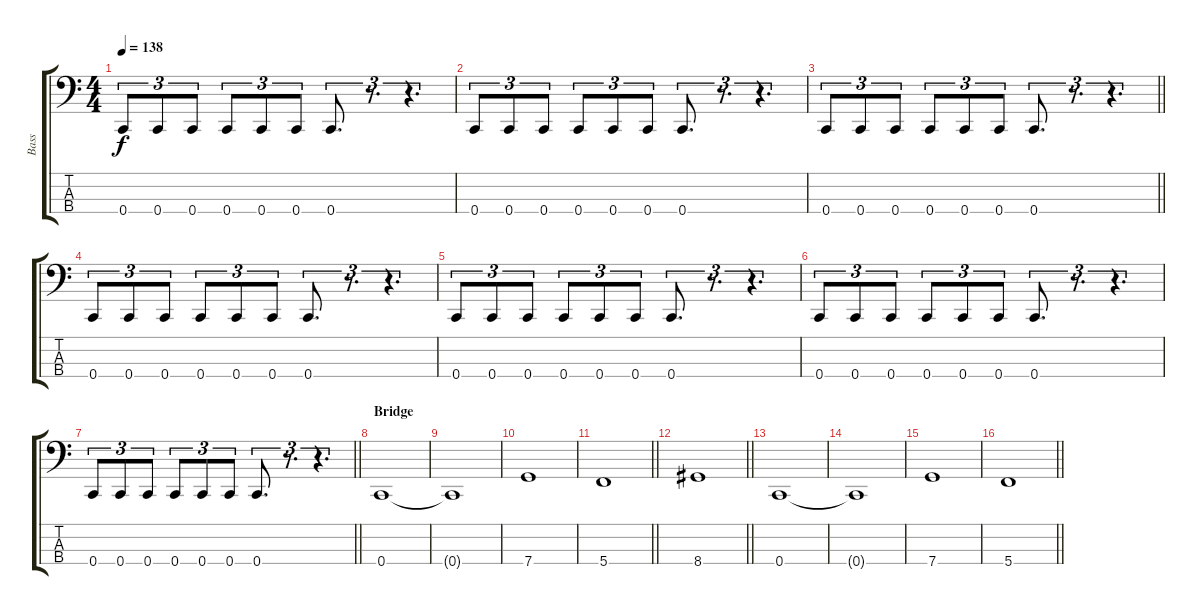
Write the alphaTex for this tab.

\track ("Bass" "Bass") {instrument electricbassfinger}
\staff {score tabs}
\tuning (F2 C2 G1 C1) {hide}
\ts (4 4)
\tempo 138
\clef f4
\ks c
0.4.8{tu (3 2) dy f} 0.4.8{tu (3 2)} 0.4.8{tu (3 2)} 0.4.8{tu (3 2)} 0.4.8{tu (3 2)} 0.4.8{tu (3 2)} 0.4.8{d tu (3 2)} r.8{d tu (3 2)} r.4{d tu (3 2)} |
0.4.8{tu (3 2)} 0.4.8{tu (3 2)} 0.4.8{tu (3 2)} 0.4.8{tu (3 2)} 0.4.8{tu (3 2)} 0.4.8{tu (3 2)} 0.4.8{d tu (3 2)} r.8{d tu (3 2)} r.4{d tu (3 2)} |
\barLineRight lightlight
0.4.8{tu (3 2)} 0.4.8{tu (3 2)} 0.4.8{tu (3 2)} 0.4.8{tu (3 2)} 0.4.8{tu (3 2)} 0.4.8{tu (3 2)} 0.4.8{d tu (3 2)} r.8{d tu (3 2)} r.4{d tu (3 2)} |
\section ("" "")
0.4.8{tu (3 2)} 0.4.8{tu (3 2)} 0.4.8{tu (3 2)} 0.4.8{tu (3 2)} 0.4.8{tu (3 2)} 0.4.8{tu (3 2)} 0.4.8{d tu (3 2)} r.8{d tu (3 2)} r.4{d tu (3 2)} |
0.4.8{tu (3 2)} 0.4.8{tu (3 2)} 0.4.8{tu (3 2)} 0.4.8{tu (3 2)} 0.4.8{tu (3 2)} 0.4.8{tu (3 2)} 0.4.8{d tu (3 2)} r.8{d tu (3 2)} r.4{d tu (3 2)} |
0.4.8{tu (3 2)} 0.4.8{tu (3 2)} 0.4.8{tu (3 2)} 0.4.8{tu (3 2)} 0.4.8{tu (3 2)} 0.4.8{tu (3 2)} 0.4.8{d tu (3 2)} r.8{d tu (3 2)} r.4{d tu (3 2)} |
\barLineRight lightlight
0.4.8{tu (3 2)} 0.4.8{tu (3 2)} 0.4.8{tu (3 2)} 0.4.8{tu (3 2)} 0.4.8{tu (3 2)} 0.4.8{tu (3 2)} 0.4.8{d tu (3 2)} r.8{d tu (3 2)} r.4{d tu (3 2)} |
\section ("" "Bridge")
0.4.1 |
0.4{t}.1 |
7.4.1 |
\barLineRight lightlight
5.4.1 |
\section ("" "")
\barLineRight lightlight
8.4.1 |
\section ("" "")
0.4.1 |
0.4{t}.1 |
7.4.1 |
\barLineRight lightlight
5.4.1
